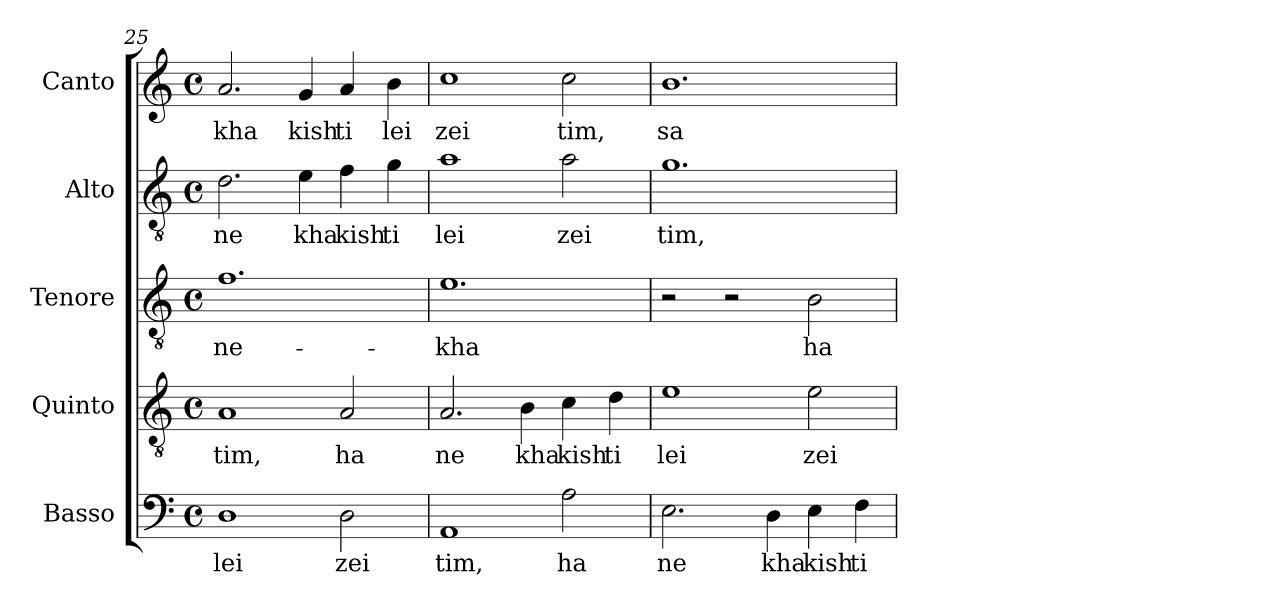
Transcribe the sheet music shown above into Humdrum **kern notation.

**kern	**text	**kern	**text	**kern	**text	**kern	**text	**kern	**text
*part5	*part5	*part4	*part4	*part3	*part3	*part2	*part2	*part1	*part1
*staff5	*staff5	*staff4	*staff4	*staff3	*staff3	*staff2	*staff2	*staff1	*staff1
*I"Basso	*	*I"Quinto	*	*I"Tenore	*	*I"Alto	*	*I"Canto	*
*clefF4	*	*clefGv2	*	*clefGv2	*	*clefGv2	*	*clefG2	*
*k[]	*	*k[]	*	*k[]	*	*k[]	*	*k[]	*
*C:	*	*C:	*	*C:	*	*C:	*	*C:	*
*M4/4	*	*M4/4	*	*M4/4	*	*M4/4	*	*M4/4	*
*met(c)	*	*met(c)	*	*met(c)	*	*met(c)	*	*met(c)	*
=25	=25	=25	=25	=25	=25	=25	=25	=25	=25
!	!LO:LY:b:cj	!	!LO:LY:b:cj	!	!LO:LY:b:cj	!	!LO:LY:b:cj	!	!LO:LY:b:cj
1D	lei	1A	tim,	1.f	-ne-	2.d\	ne	2.a/	kha
!	!	!	!	!	!	!	!LO:LY:b:cj	!	!LO:LY:b:cj
.	.	.	.	.	.	4e\	kha	4g/	kish
!	!LO:LY:b:cj	!	!LO:LY:b:cj	!	!	!	!LO:LY:b:cj	!	!LO:LY:b:cj
2D\	zei	2A/	ha	.	.	4f\	kish	4a/	ti
!	!	!	!	!	!	!	!LO:LY:b:cj	!	!LO:LY:b:cj
.	.	.	.	.	.	4g\	ti	4b\	lei
=26	=26	=26	=26	=26	=26	=26	=26	=26	=26
!	!LO:LY:b:cj	!	!LO:LY:b:cj	!	!LO:LY:b:cj	!	!LO:LY:b:cj	!	!LO:LY:b:cj
1AA	tim,	2.A/	ne	1.e	-kha	1a	lei	1cc	zei
!	!	!	!LO:LY:b:cj	!	!	!	!	!	!
.	.	4B\	kha	.	.	.	.	.	.
!	!LO:LY:b:cj	!	!LO:LY:b:cj	!	!	!	!LO:LY:b:cj	!	!LO:LY:b:cj
2A\	ha	4c\	kish	.	.	2a\	zei	2cc\	tim,
!	!	!	!LO:LY:b:cj	!	!	!	!	!	!
.	.	4d\	ti	.	.	.	.	.	.
=27	=27	=27	=27	=27	=27	=27	=27	=27	=27
!	!LO:LY:b:cj	!	!LO:LY:b:cj	!	!	!	!LO:LY:b:cj	!	!LO:LY:b:cj
2.E\	ne	1e	lei	2r	.	1.g	tim,	1.b	sa
.	.	.	.	2r	.	.	.	.	.
!	!LO:LY:b:cj	!	!	!	!	!	!	!	!
4D\	kha	.	.	.	.	.	.	.	.
!	!LO:LY:b:cj	!	!LO:LY:b:cj	!	!LO:LY:b:cj	!	!	!	!
4E\	kish	2e\	zei	2B\	ha-	.	.	.	.
!	!LO:LY:b:cj	!	!	!	!	!	!	!	!
4F\	ti	.	.	.	.	.	.	.	.
=	=	=	=	=	=	=	=	=	=
*-	*-	*-	*-	*-	*-	*-	*-	*-	*-
